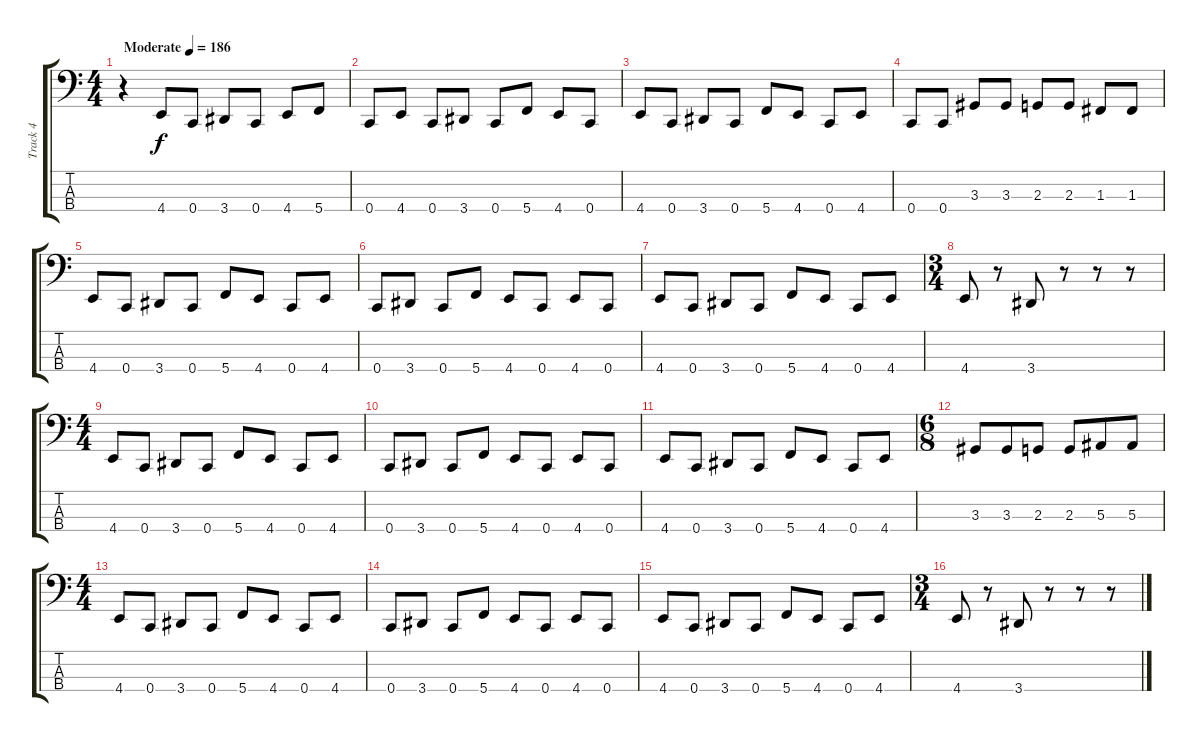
\track ("Track 4" "Track 4") {instrument electricbasspick}
\staff {score tabs}
\tuning (Eb2 Bb1 F1 C1) {hide}
\ts (4 4)
\tempo (186 "Moderate")
\clef f4
\ks c
r.4{dy f instrument electricbasspick} 4.4.8 0.4.8 3.4.8 0.4.8 4.4.8 5.4.8 |
0.4.8 4.4.8 0.4.8 3.4.8 0.4.8 5.4.8 4.4.8 0.4.8 |
4.4.8 0.4.8 3.4.8 0.4.8 5.4.8 4.4.8 0.4.8 4.4.8 |
0.4.8 0.4.8 3.3.8 3.3.8 2.3.8 2.3.8 1.3.8 1.3.8 |
4.4.8 0.4.8 3.4.8 0.4.8 5.4.8 4.4.8 0.4.8 4.4.8 |
0.4.8 3.4.8 0.4.8 5.4.8 4.4.8 0.4.8 4.4.8 0.4.8 |
4.4.8 0.4.8 3.4.8 0.4.8 5.4.8 4.4.8 0.4.8 4.4.8 |
\ts (3 4)
4.4.8 r.8 3.4.8 r.8 r.8 r.8 |
\ts (4 4)
4.4.8 0.4.8 3.4.8 0.4.8 5.4.8 4.4.8 0.4.8 4.4.8 |
0.4.8 3.4.8 0.4.8 5.4.8 4.4.8 0.4.8 4.4.8 0.4.8 |
4.4.8 0.4.8 3.4.8 0.4.8 5.4.8 4.4.8 0.4.8 4.4.8 |
\ts (6 8)
3.3.8 3.3.8 2.3.8 2.3.8 5.3.8 5.3.8 |
\ts (4 4)
4.4.8 0.4.8 3.4.8 0.4.8 5.4.8 4.4.8 0.4.8 4.4.8 |
0.4.8 3.4.8 0.4.8 5.4.8 4.4.8 0.4.8 4.4.8 0.4.8 |
4.4.8 0.4.8 3.4.8 0.4.8 5.4.8 4.4.8 0.4.8 4.4.8 |
\ts (3 4)
4.4.8 r.8 3.4.8 r.8 r.8 r.8
